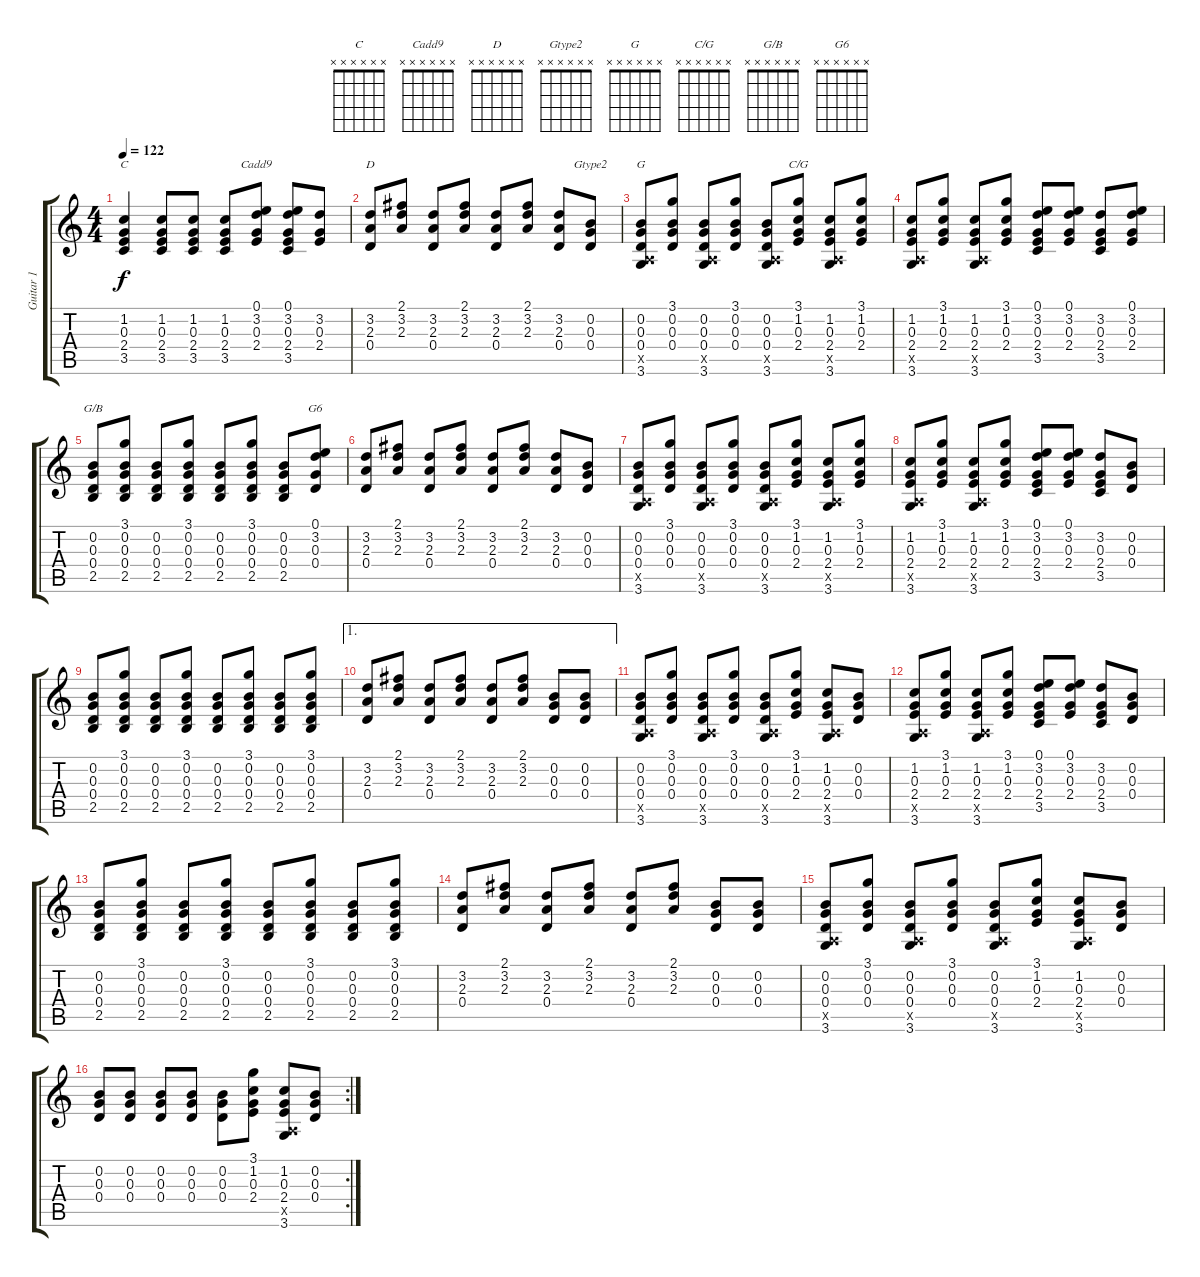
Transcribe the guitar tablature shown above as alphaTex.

\track ("Guitar 1" "Guitar 1") {instrument electricguitarclean}
\staff {score tabs}
\tuning (E4 B3 G3 D3 A2 E2) {hide}
\chord ("C" x x x x x x) {firstfret 0}
\chord ("Cadd9" x x x x x x) {firstfret 0}
\chord ("D" x x x x x x) {firstfret 0}
\chord ("Gtype2" x x x x x x) {firstfret 0}
\chord ("G" x x x x x x) {firstfret 0}
\chord ("C/G" x x x x x x) {firstfret 0}
\chord ("G/B" x x x x x x) {firstfret 0}
\chord ("G6" x x x x x x) {firstfret 0}
\ts (4 4)
\tempo 122
\clef g2
\ks c
(1.2 0.3 2.4 3.5).4{ch "C" dy f} (1.2 0.3 2.4 3.5).8 (1.2 0.3 2.4 3.5).8 (1.2 0.3 2.4 3.5).8 (0.1 3.2 0.3 2.4).8{ch "Cadd9"} (0.1 3.2 0.3 2.4 3.5).8 (3.2 0.3 2.4).8 |
(3.2 2.3 0.4).8{ch "D"} (2.1 3.2 2.3).8 (3.2 2.3 0.4).8 (2.1 3.2 2.3).8 (3.2 2.3 0.4).8 (2.1 3.2 2.3).8 (3.2 2.3 0.4).8 (0.2 0.3 0.4).8{ch "Gtype2"} |
(0.2 0.3 0.4 0.5{x} 3.6).8{ch "G"} (3.1 0.2 0.3 0.4).8 (0.2 0.3 0.4 0.5{x} 3.6).8 (3.1 0.2 0.3 0.4).8 (0.2 0.3 0.4 0.5{x} 3.6).8 (3.1 1.2 0.3 2.4).8{ch "C/G"} (1.2 0.3 2.4 0.5{x} 3.6).8 (3.1 1.2 0.3 2.4).8 |
(1.2 0.3 2.4 0.5{x} 3.6).8 (3.1 1.2 0.3 2.4).8 (1.2 0.3 2.4 0.5{x} 3.6).8 (3.1 1.2 0.3 2.4).8 (0.1 3.2 0.3 2.4 3.5).8 (0.1 3.2 0.3 2.4).8 (3.2 0.3 2.4 3.5).8 (0.1 3.2 0.3 2.4).8 |
(0.2 0.3 0.4 2.5).8{ch "G/B"} (3.1 0.2 0.3 0.4 2.5).8 (0.2 0.3 0.4 2.5).8 (3.1 0.2 0.3 0.4 2.5).8 (0.2 0.3 0.4 2.5).8 (3.1 0.2 0.3 0.4 2.5).8 (0.2 0.3 0.4 2.5).8 (0.1 3.2 0.3 0.4).8{ch "G6"} |
(3.2 2.3 0.4).8 (2.1 3.2 2.3).8 (3.2 2.3 0.4).8 (2.1 3.2 2.3).8 (3.2 2.3 0.4).8 (2.1 3.2 2.3).8 (3.2 2.3 0.4).8 (0.2 0.3 0.4).8 |
(0.2 0.3 0.4 0.5{x} 3.6).8 (3.1 0.2 0.3 0.4).8 (0.2 0.3 0.4 0.5{x} 3.6).8 (3.1 0.2 0.3 0.4).8 (0.2 0.3 0.4 0.5{x} 3.6).8 (3.1 1.2 0.3 2.4).8 (1.2 0.3 2.4 0.5{x} 3.6).8 (3.1 1.2 0.3 2.4).8 |
(1.2 0.3 2.4 0.5{x} 3.6).8 (3.1 1.2 0.3 2.4).8 (1.2 0.3 2.4 0.5{x} 3.6).8 (3.1 1.2 0.3 2.4).8 (0.1 3.2 0.3 2.4 3.5).8 (0.1 3.2 0.3 2.4).8 (3.2 0.3 2.4 3.5).8 (0.2 0.3 0.4).8 |
(0.2 0.3 0.4 2.5).8 (3.1 0.2 0.3 0.4 2.5).8 (0.2 0.3 0.4 2.5).8 (3.1 0.2 0.3 0.4 2.5).8 (0.2 0.3 0.4 2.5).8 (3.1 0.2 0.3 0.4 2.5).8 (0.2 0.3 0.4 2.5).8 (3.1 0.2 0.3 0.4 2.5).8 |
\ae 1
(3.2 2.3 0.4).8 (2.1 3.2 2.3).8 (3.2 2.3 0.4).8 (2.1 3.2 2.3).8 (3.2 2.3 0.4).8 (2.1 3.2 2.3).8 (0.2 0.3 0.4).8 (0.2 0.3 0.4).8 |
(0.2 0.3 0.4 0.5{x} 3.6).8 (3.1 0.2 0.3 0.4).8 (0.2 0.3 0.4 0.5{x} 3.6).8 (3.1 0.2 0.3 0.4).8 (0.2 0.3 0.4 0.5{x} 3.6).8 (3.1 1.2 0.3 2.4).8 (1.2 0.3 2.4 0.5{x} 3.6).8 (0.2 0.3 0.4).8 |
(1.2 0.3 2.4 0.5{x} 3.6).8 (3.1 1.2 0.3 2.4).8 (1.2 0.3 2.4 0.5{x} 3.6).8 (3.1 1.2 0.3 2.4).8 (0.1 3.2 0.3 2.4 3.5).8 (0.1 3.2 0.3 2.4).8 (3.2 0.3 2.4 3.5).8 (0.2 0.3 0.4).8 |
(0.2 0.3 0.4 2.5).8 (3.1 0.2 0.3 0.4 2.5).8 (0.2 0.3 0.4 2.5).8 (3.1 0.2 0.3 0.4 2.5).8 (0.2 0.3 0.4 2.5).8 (3.1 0.2 0.3 0.4 2.5).8 (0.2 0.3 0.4 2.5).8 (3.1 0.2 0.3 0.4 2.5).8 |
(3.2 2.3 0.4).8 (2.1 3.2 2.3).8 (3.2 2.3 0.4).8 (2.1 3.2 2.3).8 (3.2 2.3 0.4).8 (2.1 3.2 2.3).8 (0.2 0.3 0.4).8 (0.2 0.3 0.4).8 |
(0.2 0.3 0.4 0.5{x} 3.6).8 (3.1 0.2 0.3 0.4).8 (0.2 0.3 0.4 0.5{x} 3.6).8 (3.1 0.2 0.3 0.4).8 (0.2 0.3 0.4 0.5{x} 3.6).8 (3.1 1.2 0.3 2.4).8 (1.2 0.3 2.4 0.5{x} 3.6).8 (0.2 0.3 0.4).8 |
\rc 2
(0.2 0.3 0.4).8 (0.2 0.3 0.4).8 (0.2 0.3 0.4).8 (0.2 0.3 0.4).8 (0.2 0.3 0.4).8 (3.1 1.2 0.3 2.4).8 (1.2 0.3 2.4 0.5{x} 3.6).8 (0.2 0.3 0.4).8
